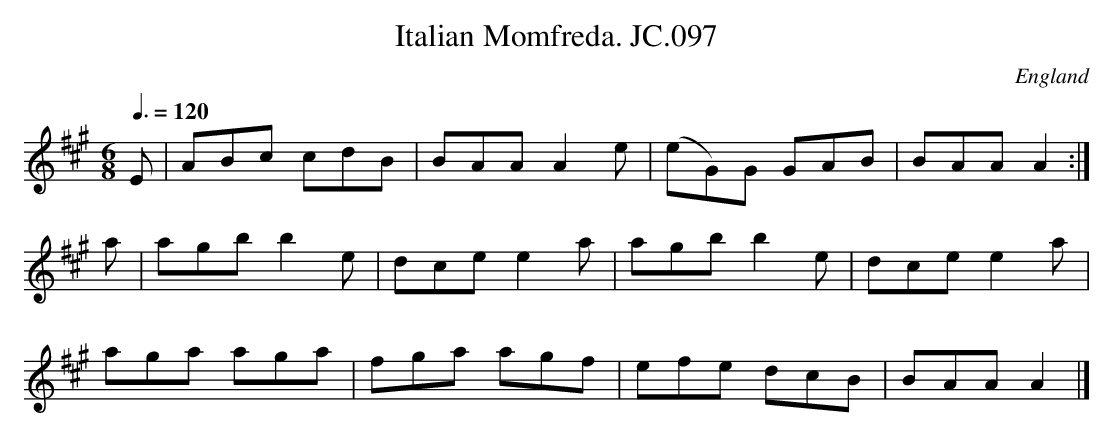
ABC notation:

X:1
T:Italian Momfreda. JC.097
L:1/8
M:6/8
O:England
Q:3/8=120
K:A
E|\
ABc cdB|BAAA2e|(eG)G GAB|BAAA2:|!
a|agbb2e|dcee2a|agbb2e|dcee2a|!
aga aga|fga agf|efe dcB|BAAA2|]
